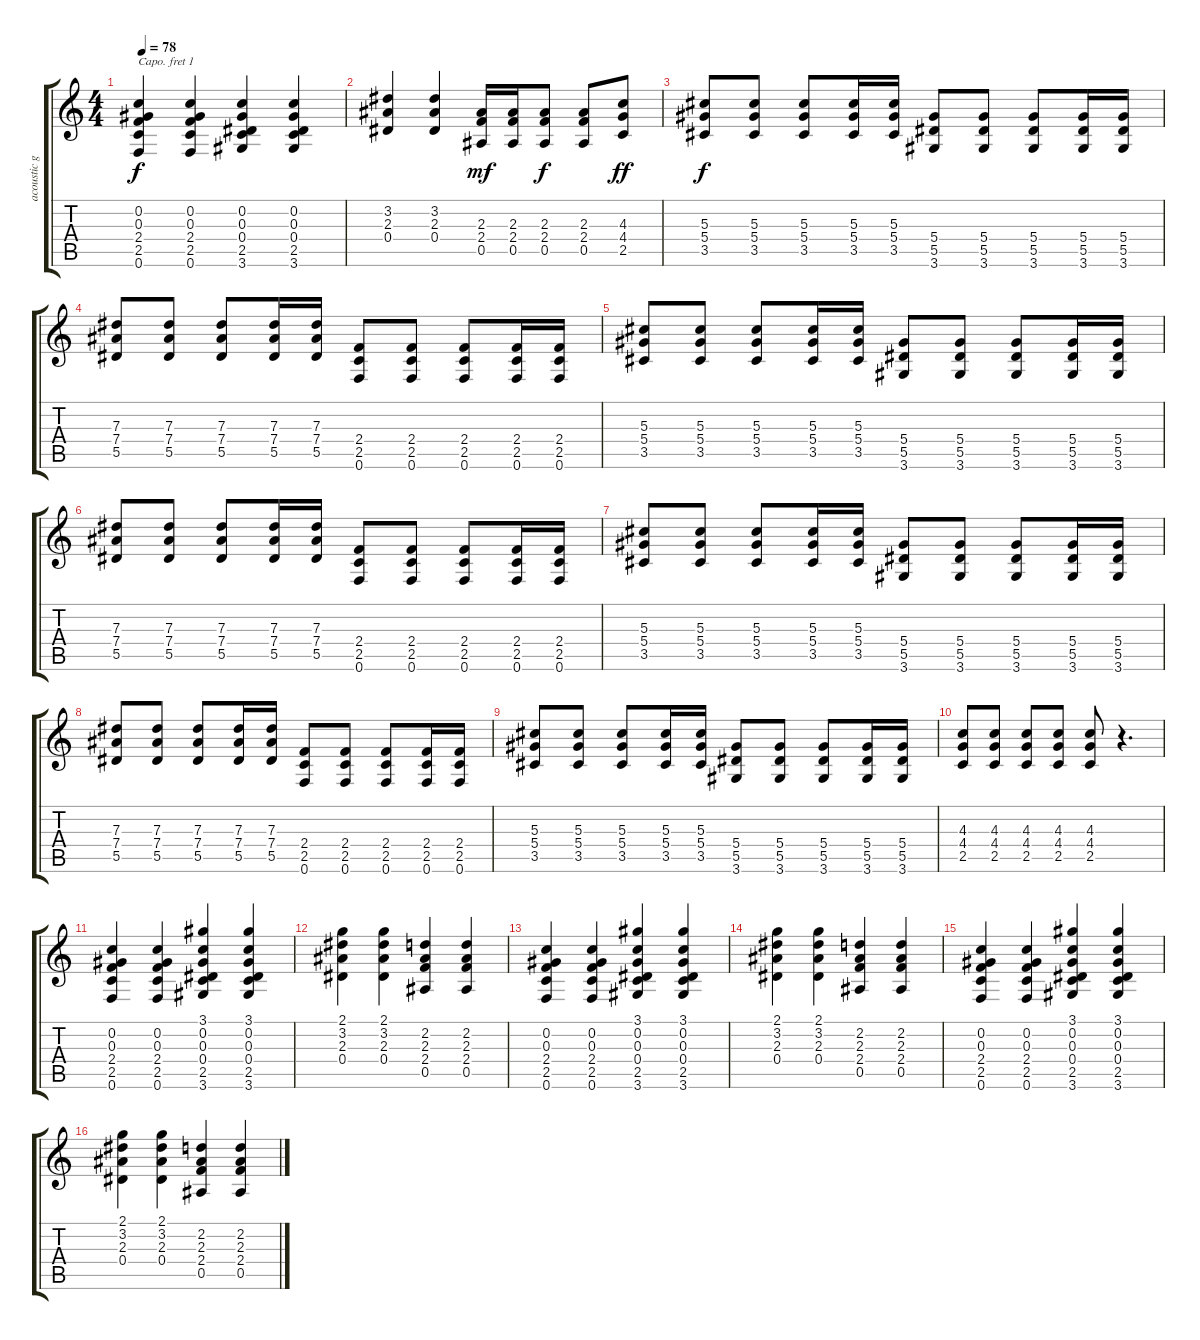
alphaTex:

\track ("acoustic guitar" "acoustic g") {instrument acousticguitarsteel}
\staff {score tabs}
\capo 1
\tuning (E4 B3 G3 D3 A2 E2) {hide}
\ts (4 4)
\tempo 78
\clef g2
\ks c
(0.2 0.3 2.4 2.5 0.6).4{dy f} (0.2 0.3 2.4 2.5 0.6).4 (0.2 0.3 0.4 2.5 3.6).4 (0.2 0.3 0.4 2.5 3.6).4 |
(3.2 2.3 0.4).4 (3.2 2.3 0.4).4 (2.3 2.4 0.5).16{dy mf volume 13 instrument distortionguitar} (2.3 2.4 0.5).16 (2.3 2.4 0.5).8{dy f} (2.3 2.4 0.5).8 (4.3 4.4 2.5).8{dy ff} |
(5.3 5.4 3.5).8{dy f} (5.3 5.4 3.5).8 (5.3 5.4 3.5).8 (5.3 5.4 3.5).16 (5.3 5.4 3.5).16 (5.4 5.5 3.6).8 (5.4 5.5 3.6).8 (5.4 5.5 3.6).8 (5.4 5.5 3.6).16 (5.4 5.5 3.6).16 |
(7.3 7.4 5.5).8 (7.3 7.4 5.5).8 (7.3 7.4 5.5).8 (7.3 7.4 5.5).16 (7.3 7.4 5.5).16 (2.4 2.5 0.6).8 (2.4 2.5 0.6).8 (2.4 2.5 0.6).8 (2.4 2.5 0.6).16 (2.4 2.5 0.6).16 |
(5.3 5.4 3.5).8 (5.3 5.4 3.5).8 (5.3 5.4 3.5).8 (5.3 5.4 3.5).16 (5.3 5.4 3.5).16 (5.4 5.5 3.6).8 (5.4 5.5 3.6).8 (5.4 5.5 3.6).8 (5.4 5.5 3.6).16 (5.4 5.5 3.6).16 |
(7.3 7.4 5.5).8 (7.3 7.4 5.5).8 (7.3 7.4 5.5).8 (7.3 7.4 5.5).16 (7.3 7.4 5.5).16 (2.4 2.5 0.6).8 (2.4 2.5 0.6).8 (2.4 2.5 0.6).8 (2.4 2.5 0.6).16 (2.4 2.5 0.6).16 |
(5.3 5.4 3.5).8 (5.3 5.4 3.5).8 (5.3 5.4 3.5).8 (5.3 5.4 3.5).16 (5.3 5.4 3.5).16 (5.4 5.5 3.6).8 (5.4 5.5 3.6).8 (5.4 5.5 3.6).8 (5.4 5.5 3.6).16 (5.4 5.5 3.6).16 |
(7.3 7.4 5.5).8 (7.3 7.4 5.5).8 (7.3 7.4 5.5).8 (7.3 7.4 5.5).16 (7.3 7.4 5.5).16 (2.4 2.5 0.6).8 (2.4 2.5 0.6).8 (2.4 2.5 0.6).8 (2.4 2.5 0.6).16 (2.4 2.5 0.6).16 |
(5.3 5.4 3.5).8 (5.3 5.4 3.5).8 (5.3 5.4 3.5).8 (5.3 5.4 3.5).16 (5.3 5.4 3.5).16 (5.4 5.5 3.6).8 (5.4 5.5 3.6).8 (5.4 5.5 3.6).8 (5.4 5.5 3.6).16 (5.4 5.5 3.6).16 |
(4.3 4.4 2.5).8 (4.3 4.4 2.5).8 (4.3 4.4 2.5).8 (4.3 4.4 2.5).8 (4.3 4.4 2.5).8 r.4{d} |
(0.2 0.3 2.4 2.5 0.6).4{volume 9 instrument acousticguitarsteel} (0.2 0.3 2.4 2.5 0.6).4 (3.1 0.2 0.3 0.4 2.5 3.6).4 (3.1 0.2 0.3 0.4 2.5 3.6).4 |
(2.1 3.2 2.3 0.4).4 (2.1 3.2 2.3 0.4).4 (2.2 2.3 2.4 0.5).4 (2.2 2.3 2.4 0.5).4 |
(0.2 0.3 2.4 2.5 0.6).4 (0.2 0.3 2.4 2.5 0.6).4 (3.1 0.2 0.3 0.4 2.5 3.6).4 (3.1 0.2 0.3 0.4 2.5 3.6).4 |
(2.1 3.2 2.3 0.4).4 (2.1 3.2 2.3 0.4).4 (2.2 2.3 2.4 0.5).4 (2.2 2.3 2.4 0.5).4 |
(0.2 0.3 2.4 2.5 0.6).4 (0.2 0.3 2.4 2.5 0.6).4 (3.1 0.2 0.3 0.4 2.5 3.6).4 (3.1 0.2 0.3 0.4 2.5 3.6).4 |
(2.1 3.2 2.3 0.4).4 (2.1 3.2 2.3 0.4).4 (2.2 2.3 2.4 0.5).4 (2.2 2.3 2.4 0.5).4
